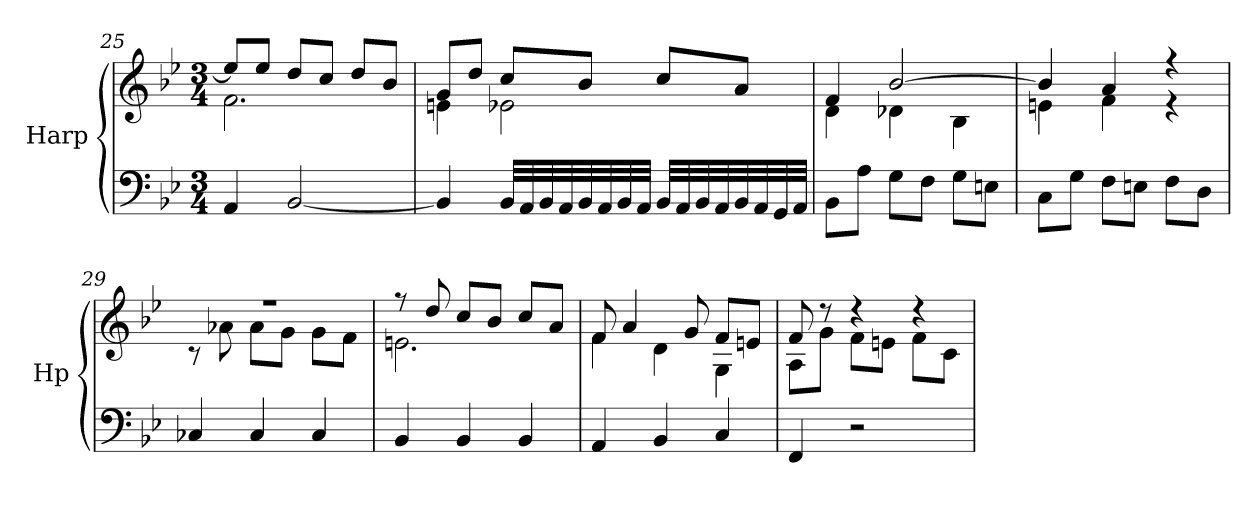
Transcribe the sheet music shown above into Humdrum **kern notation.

**kern	**kern
*part1	*part1
*staff2	*staff1
*I"Harp	*
*I'Hp	*
!!LO:LB:g=z
*clefF4	*clefG2
*k[b-e-]	*k[b-e-]
*M3/4	*M3/4
=25	=25
*	*^
4AA/	8ee-/L]	2.f\
.	8ee-/J	.
[2BB-/	8dd/L	.
.	8cc/J	.
.	8dd/L	.
.	8b-/J	.
=26	=26	=26
4BB-/]	8g/L	4en\
.	8dd/J	.
32BB-/LLL	8cc/L	2e-X\
32AA/	.	.
32BB-/	.	.
32AA/	.	.
32BB-/	8b-/J	.
32AA/	.	.
32BB-/	.	.
32AA/JJJ	.	.
32BB-/LLL	8cc/L	.
32AA/	.	.
32BB-/	.	.
32AA/	.	.
32BB-/	8a/J	.
32AA/	.	.
32GG/	.	.
32AA/JJJ	.	.
=27	=27	=27
8BB-\L	4f/	4d\
8A\J	.	.
8G\L	[2b-/	4d-X\
8F\J	.	.
8G\L	.	4B-\
8En\J	.	.
=28	=28	=28
8C\L	4b-/]	4en\
8G\J	.	.
8F\L	4a/	4f\
8En\J	.	.
8F\L	4r	4r
8D\J	.	.
=29	=29	=29
4C-X/	2.r	8rc
.	.	8a-X\
4C-/	.	8a-\L
.	.	8g\J
4C-/	.	8g\L
.	.	8f\J
!!LO:PB:g=z	!!
=30	=30	=30
4BB-/	8r	2.en\
.	8dd/	.
4BB-/	8cc/L	.
.	8b-/J	.
4BB-/	8cc/L	.
.	8a/J	.
=31	=31	=31
4AA/	8f/	4f\
.	4a/	.
4BB-/	.	4d\
.	8g/	.
4C/	8f/L	4G\
.	8en/J	.
=32	=32	=32
4FF/	8f/	8A\L
.	8r	8g\J
2r	4r	8f\L
.	.	8en\J
.	4r	8f\L
.	.	8c\J
*	*v	*v
=	=
*-	*-
